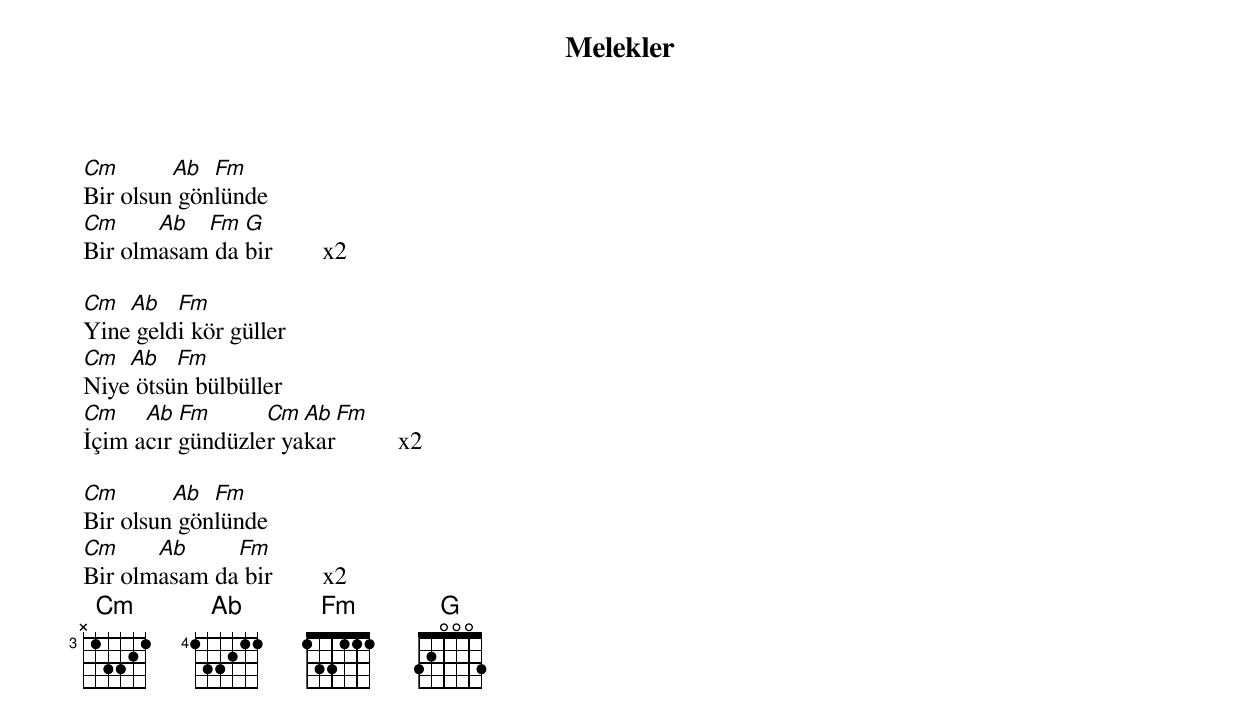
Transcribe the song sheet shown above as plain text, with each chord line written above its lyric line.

{title: Melekler}
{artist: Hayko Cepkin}

Cm       Ab  Fm
Bir olsun gönlünde
Cm     Ab  Fm  G
Bir olmasam da bir        x2

Cm  Ab   Fm
Yine geldi kör güller
Cm  Ab   Fm
Niye ötsün bülbüller
Cm    Ab  Fm      Cm  Ab Fm
İçim acır gündüzler yakar          x2

Cm       Ab  Fm
Bir olsun gönlünde
Cm     Ab     Fm
Bir olmasam da bir        x2
